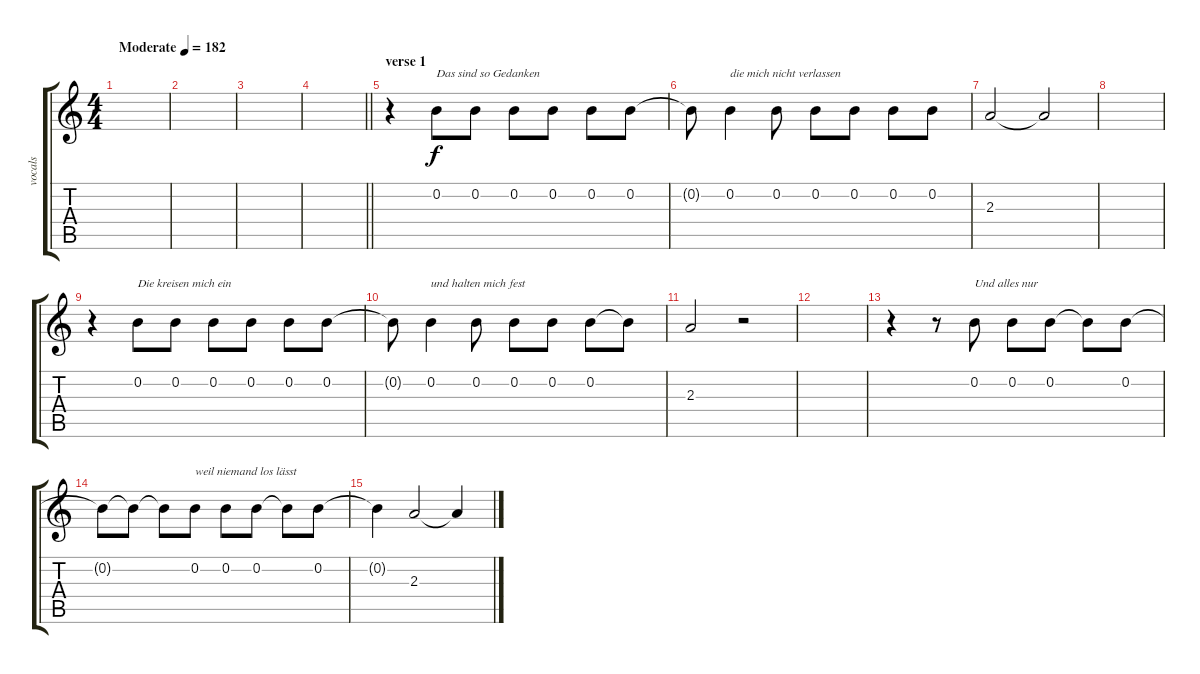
\track ("vocals" "vocals") {instrument electricguitarjazz}
\staff {score tabs}
\tuning (E4 B3 G3 D3 A2 E2) {hide}
\ts (4 4)
\tempo (182 "Moderate")
\clef g2
\ks c
|
|
|
\barLineRight lightlight
|
\section ("" "verse 1")
r.4 0.2.8{txt "Das sind so Gedanken "} 0.2.8 0.2.8 0.2.8 0.2.8 0.2.8 |
0.2{t}.8 0.2.4{txt "die mich nicht verlassen"} 0.2.8 0.2.8 0.2.8 0.2.8 0.2.8 |
2.3.2 2.3{t}.2 |
|
r.4 0.2.8{txt "Die kreisen mich ein "} 0.2.8 0.2.8 0.2.8 0.2.8 0.2.8 |
0.2{t}.8 0.2.4{txt "und halten mich fest"} 0.2.8 0.2.8 0.2.8 0.2.8 0.2{t}.8 |
2.3.2 r.2 |
|
r.4 r.8 0.2.8{txt "Und alles nur"} 0.2.8 0.2.8 0.2{t}.8 0.2.8 |
0.2{t}.8 0.2{t}.8 0.2{t}.8 0.2.8{txt "weil niemand los lässt"} 0.2.8 0.2.8 0.2{t}.8 0.2.8 |
0.2{t}.4 2.3.2 2.3{t}.4
